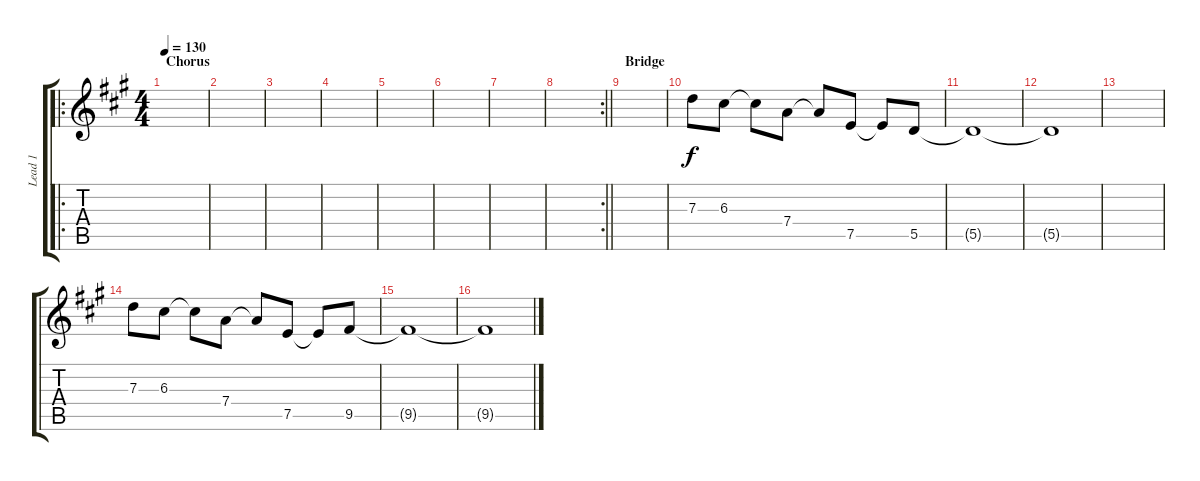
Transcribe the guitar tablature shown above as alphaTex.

\track ("Lead 1" "Lead 1") {instrument distortionguitar}
\staff {score tabs}
\tuning (E4 B3 G3 D3 A2 E2) {hide}
\ro
\ts (4 4)
\section ("" "Chorus")
\tempo 130
\clef g2
\ks a
|
|
|
|
|
|
|
\rc 2
\barLineRight lightlight
|
\section ("" "Bridge")
|
7.3.8 6.3.8 6.3{t}.8 7.4.8 7.4{t}.8 7.5.8 7.5{t}.8 5.5.8 |
5.5{t}.1 |
5.5{t}.1 |
|
7.3.8 6.3.8 6.3{t}.8 7.4.8 7.4{t}.8 7.5.8 7.5{t}.8 9.5.8 |
9.5{t}.1 |
9.5{t}.1
